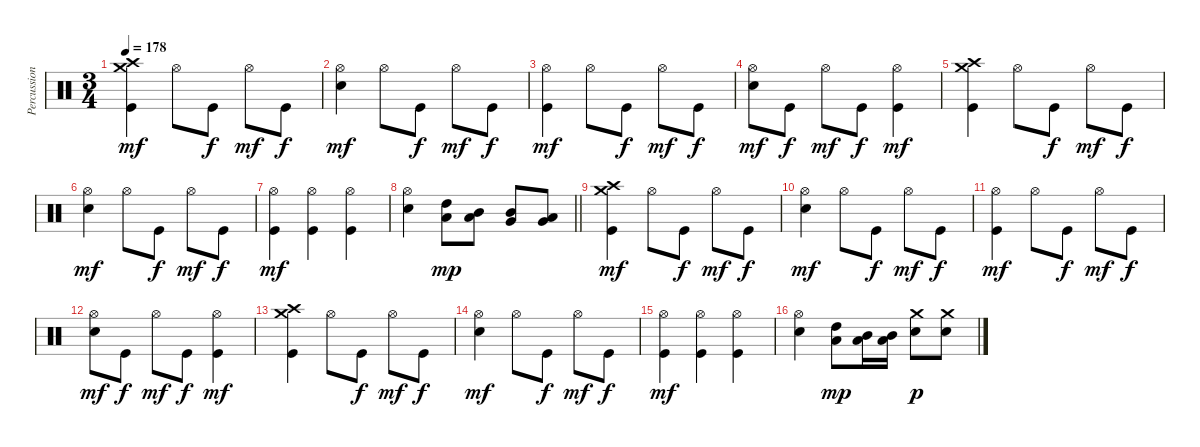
\track ("Percussions" "Percussion") {instrument percussion}
\staff {score}
\articulation defaults
\ts (3 4)
\tempo 178
\clef neutral
\ks c
("Kick (hit)" "Crash high (hit)" "Crash medium (hit)").4{dy mf} "Hi-Hat (open)".8 "Kick (hit)".8{dy f} "Hi-Hat (open)".8{dy mf} "Kick (hit)".8{dy f} |
("Electric Snare (hit)" "Hi-Hat (open)").4{dy mf} "Hi-Hat (open)".8 "Kick (hit)".8{dy f} "Hi-Hat (open)".8{dy mf} "Kick (hit)".8{dy f} |
("Kick (hit)" "Hi-Hat (open)").4{dy mf} "Hi-Hat (open)".8 "Kick (hit)".8{dy f} "Hi-Hat (open)".8{dy mf} "Kick (hit)".8{dy f} |
("Electric Snare (hit)" "Hi-Hat (open)").8{dy mf} "Kick (hit)".8{dy f} "Hi-Hat (open)".8{dy mf} "Kick (hit)".8{dy f} ("Kick (hit)" "Hi-Hat (open)").4{dy mf} |
("Kick (hit)" "Crash high (hit)" "Crash medium (hit)").4 "Hi-Hat (open)".8 "Kick (hit)".8{dy f} "Hi-Hat (open)".8{dy mf} "Kick (hit)".8{dy f} |
("Electric Snare (hit)" "Hi-Hat (open)").4{dy mf} "Hi-Hat (open)".8 "Kick (hit)".8{dy f} "Hi-Hat (open)".8{dy mf} "Kick (hit)".8{dy f} |
("Kick (hit)" "Hi-Hat (open)").4{dy mf} ("Kick (hit)" "Hi-Hat (open)").4 ("Kick (hit)" "Hi-Hat (open)").4 |
\barLineRight lightlight
("Electric Snare (hit)" "Hi-Hat (open)").4 ("Low Tom (hit)" "High Tom (hit)").8{dy mp} ("Low Tom (hit)" "Mid Tom (hit)").8 ("Very Low Tom (hit)" "Mid Tom (hit)").8 ("Very Low Tom (hit)" "Low Tom (hit)").8 |
("Kick (hit)" "Crash high (hit)" "Crash medium (hit)").4{dy mf} "Hi-Hat (open)".8 "Kick (hit)".8{dy f} "Hi-Hat (open)".8{dy mf} "Kick (hit)".8{dy f} |
("Electric Snare (hit)" "Hi-Hat (open)").4{dy mf} "Hi-Hat (open)".8 "Kick (hit)".8{dy f} "Hi-Hat (open)".8{dy mf} "Kick (hit)".8{dy f} |
("Kick (hit)" "Hi-Hat (open)").4{dy mf} "Hi-Hat (open)".8 "Kick (hit)".8{dy f} "Hi-Hat (open)".8{dy mf} "Kick (hit)".8{dy f} |
("Electric Snare (hit)" "Hi-Hat (open)").8{dy mf} "Kick (hit)".8{dy f} "Hi-Hat (open)".8{dy mf} "Kick (hit)".8{dy f} ("Kick (hit)" "Hi-Hat (open)").4{dy mf} |
("Kick (hit)" "Crash high (hit)" "Crash medium (hit)").4 "Hi-Hat (open)".8 "Kick (hit)".8{dy f} "Hi-Hat (open)".8{dy mf} "Kick (hit)".8{dy f} |
("Electric Snare (hit)" "Hi-Hat (open)").4{dy mf} "Hi-Hat (open)".8 "Kick (hit)".8{dy f} "Hi-Hat (open)".8{dy mf} "Kick (hit)".8{dy f} |
("Kick (hit)" "Hi-Hat (open)").4{dy mf} ("Kick (hit)" "Hi-Hat (open)").4 ("Kick (hit)" "Hi-Hat (open)").4 |
("Electric Snare (hit)" "Hi-Hat (open)").4 ("Low Tom (hit)" "High Tom (hit)").8{dy mp} ("Low Tom (hit)" "Mid Tom (hit)").16 ("Low Tom (hit)" "Mid Tom (hit)").16 ("Electric Snare (hit)" "Crash medium (hit)").8{dy p} ("Electric Snare (hit)" "Crash medium (hit)").8
